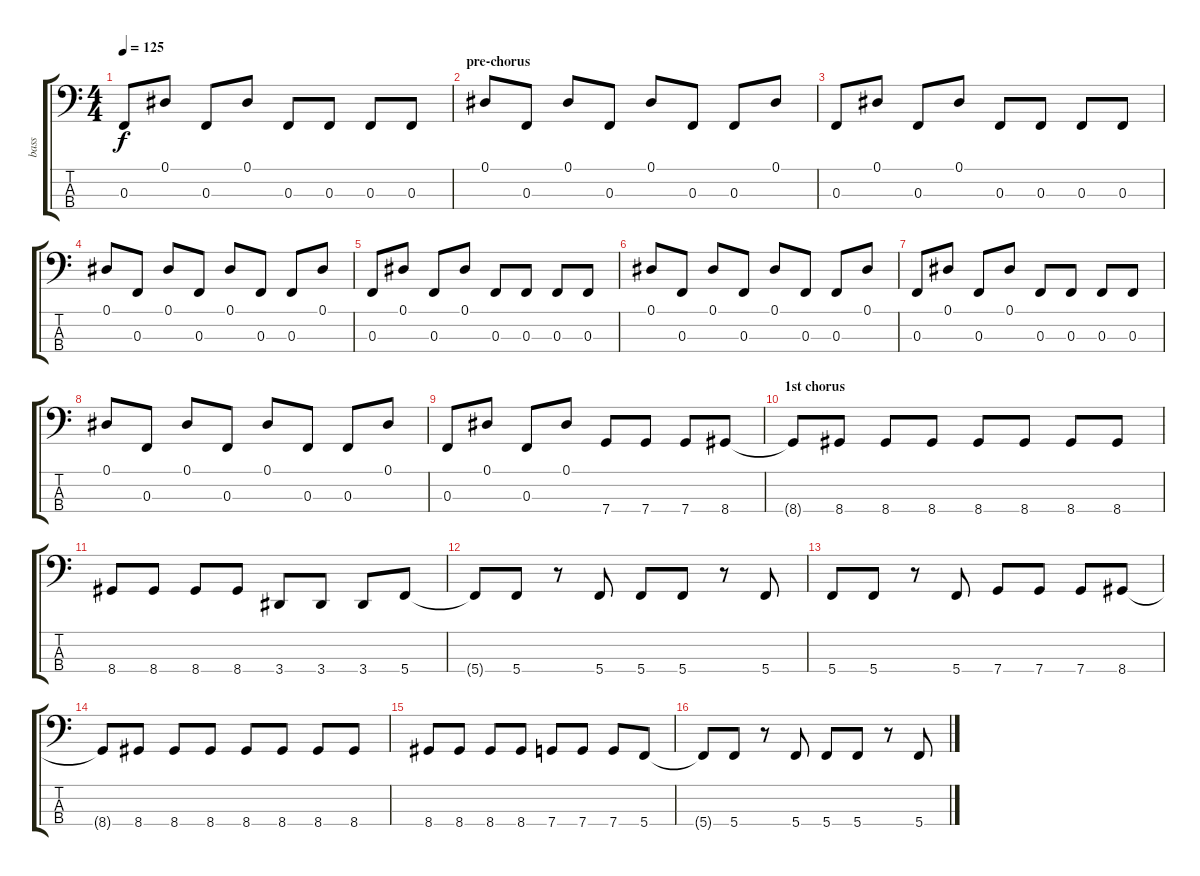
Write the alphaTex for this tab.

\track ("bass" "bass") {instrument electricbasspick}
\staff {score tabs}
\tuning (Eb2 Bb1 F1 C1) {hide}
\ts (4 4)
\tempo 125
\clef f4
\ks c
0.3.8{dy f} 0.1.8 0.3.8 0.1.8 0.3.8 0.3.8 0.3.8 0.3.8 |
\section ("" "pre-chorus")
0.1.8 0.3.8 0.1.8 0.3.8 0.1.8 0.3.8 0.3.8 0.1.8 |
0.3.8 0.1.8 0.3.8 0.1.8 0.3.8 0.3.8 0.3.8 0.3.8 |
0.1.8 0.3.8 0.1.8 0.3.8 0.1.8 0.3.8 0.3.8 0.1.8 |
0.3.8 0.1.8 0.3.8 0.1.8 0.3.8 0.3.8 0.3.8 0.3.8 |
0.1.8 0.3.8 0.1.8 0.3.8 0.1.8 0.3.8 0.3.8 0.1.8 |
0.3.8 0.1.8 0.3.8 0.1.8 0.3.8 0.3.8 0.3.8 0.3.8 |
0.1.8 0.3.8 0.1.8 0.3.8 0.1.8 0.3.8 0.3.8 0.1.8 |
0.3.8 0.1.8 0.3.8 0.1.8 7.4.8 7.4.8 7.4.8 8.4.8 |
\section ("" "1st chorus")
8.4{t}.8 8.4.8 8.4.8 8.4.8 8.4.8 8.4.8 8.4.8 8.4.8 |
8.4.8 8.4.8 8.4.8 8.4.8 3.4.8 3.4.8 3.4.8 5.4.8 |
5.4{t}.8 5.4.8 r.8 5.4.8 5.4.8 5.4.8 r.8 5.4.8 |
5.4.8 5.4.8 r.8 5.4.8 7.4.8 7.4.8 7.4.8 8.4.8 |
8.4{t}.8 8.4.8 8.4.8 8.4.8 8.4.8 8.4.8 8.4.8 8.4.8 |
8.4.8 8.4.8 8.4.8 8.4.8 7.4.8 7.4.8 7.4.8 5.4.8 |
5.4{t}.8 5.4.8 r.8 5.4.8 5.4.8 5.4.8 r.8 5.4.8
